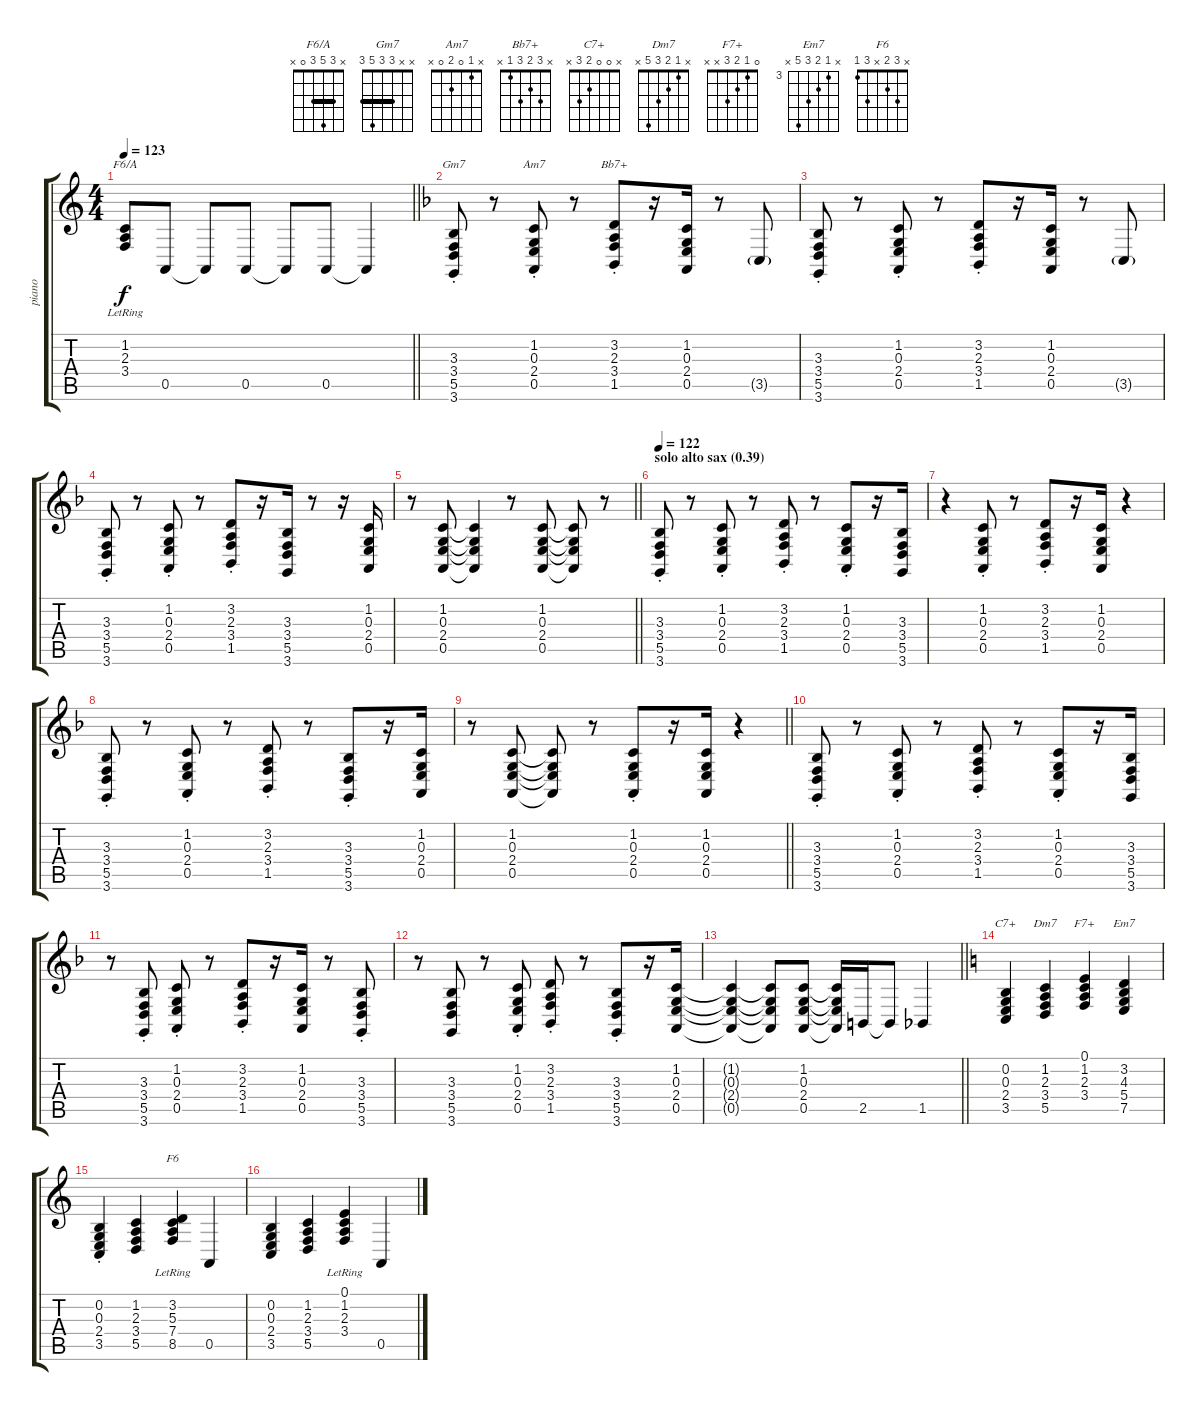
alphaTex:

\track ("piano" "piano") {instrument acousticgrandpiano}
\staff {score tabs}
\tuning (E4 B3 G3 D3 A2 E2) {hide}
\chord ("F6/A" x 3 5 3 0 x) {barre 3}
\chord ("Gm7" x x 3 3 5 3) {barre 3}
\chord ("Am7" x 1 0 2 0 x)
\chord ("Bb7+" x 3 2 3 1 x)
\chord ("C7+" x 0 0 2 3 x)
\chord ("Dm7" x 1 2 3 5 x)
\chord ("F7+" 0 1 2 3 x x)
\chord ("Em7" x 3 4 5 7 x) {firstfret 3}
\chord ("F6" x 3 2 x 3 1)
\ts (4 4)
\tempo 123
\clef g2
\barLineRight lightlight
\ks c
(1.2{lr} 2.3{lr} 3.4{lr}).8{ch "F6/A" dy f} 0.5.8 0.5{t}.8 0.5.8 0.5{t}.8 0.5.8 0.5{t}.4 |
\ks f
(3.3{st} 3.4{st} 5.5{st} 3.6{st}).8{ch "Gm7"} r.8 (1.2{st} 0.3{st} 2.4{st} 0.5{st}).8{ch "Am7"} r.8 (3.2{st} 2.3{st} 3.4{st} 1.5{st}).8{ch "Bb7+"} r.16 (1.2 0.3 2.4 0.5).16 r.8 3.5{g}.8 |
(3.3{st} 3.4{st} 5.5{st} 3.6{st}).8 r.8 (1.2{st} 0.3{st} 2.4{st} 0.5{st}).8 r.8 (3.2{st} 2.3{st} 3.4{st} 1.5{st}).8 r.16 (1.2 0.3 2.4 0.5).16 r.8 3.5{g}.8 |
(3.3{st} 3.4{st} 5.5{st} 3.6{st}).8 r.8 (1.2{st} 0.3{st} 2.4{st} 0.5{st}).8 r.8 (3.2{st} 2.3{st} 3.4{st} 1.5{st}).8 r.16 (3.3 3.4 5.5 3.6).16 r.8 r.16 (1.2 0.3 2.4 0.5).16 |
\barLineRight lightlight
r.8 (1.2 0.3 2.4 0.5).8 (1.2{t} 0.3{t} 2.4{t} 0.5{t}).4 r.8 (1.2 0.3 2.4 0.5).8 (1.2{t} 0.3{t} 2.4{t} 0.5{t}).8 r.8 |
\section ("" "solo alto sax (0.39)")
\tempo 122
(3.3{st} 3.4{st} 5.5{st} 3.6{st}).8 r.8 (1.2{st} 0.3{st} 2.4{st} 0.5{st}).8 r.8 (3.2{st} 2.3{st} 3.4{st} 1.5{st}).8 r.8 (1.2{st} 0.3{st} 2.4{st} 0.5{st}).8 r.16 (3.3 3.4 5.5 3.6).16 |
r.4 (1.2{st} 0.3{st} 2.4{st} 0.5{st}).8 r.8 (3.2{st} 2.3{st} 3.4{st} 1.5{st}).8 r.16 (1.2 0.3 2.4 0.5).16 r.4 |
(3.3{st} 3.4{st} 5.5{st} 3.6{st}).8 r.8 (1.2{st} 0.3{st} 2.4{st} 0.5{st}).8 r.8 (3.2{st} 2.3{st} 3.4{st} 1.5{st}).8 r.8 (3.3{st} 3.4{st} 5.5{st} 3.6{st}).8 r.16 (1.2 0.3 2.4 0.5).16 |
\barLineRight lightlight
r.8 (1.2 0.3 2.4 0.5).8 (1.2{t} 0.3{t} 2.4{t} 0.5{t}).8 r.8 (1.2{st} 0.3{st} 2.4{st} 0.5{st}).8 r.16 (1.2 0.3 2.4 0.5).16 r.4 |
(3.3{st} 3.4{st} 5.5{st} 3.6{st}).8 r.8 (1.2{st} 0.3{st} 2.4{st} 0.5{st}).8 r.8 (3.2{st} 2.3{st} 3.4{st} 1.5{st}).8 r.8 (1.2{st} 0.3{st} 2.4{st} 0.5{st}).8 r.16 (3.3 3.4 5.5 3.6).16 |
r.8 (3.3{st} 3.4{st} 5.5{st} 3.6{st}).8 (1.2{st} 0.3{st} 2.4{st} 0.5{st}).8 r.8 (3.2{st} 2.3{st} 3.4{st} 1.5{st}).8 r.16 (1.2 0.3 2.4 0.5).16 r.8 (3.3{st} 3.4{st} 5.5{st} 3.6{st}).8 |
r.8 (3.3 3.4 5.5 3.6).8 r.8 (1.2{st} 0.3{st} 2.4{st} 0.5{st}).8 (3.2{st} 2.3{st} 3.4{st} 1.5{st}).8 r.8 (3.3{st} 3.4{st} 5.5{st} 3.6{st}).8 r.16 (1.2 0.3 2.4 0.5).16 |
\barLineRight lightlight
(1.2{t} 0.3{t} 2.4{t} 0.5{t}).4 (1.2{t} 0.3{t} 2.4{t} 0.5{t}).8 (1.2 0.3 2.4 0.5).8 (1.2{t} 0.3{t} 2.4{t} 0.5{t}).16 2.5.16 2.5{t}.8 1.5.4 |
\ks c
(0.2 0.3 2.4 3.5).4{ch "C7+"} (1.2 2.3 3.4 5.5).4{ch "Dm7"} (0.1 1.2 2.3 3.4).4{ch "F7+"} (3.2 4.3 5.4 7.5).4{ch "Em7"} |
(0.2{st} 0.3{st} 2.4{st} 3.5{st}).4 (1.2 2.3 3.4 5.5).4 (3.2{lr} 5.3{lr} 7.4{lr} 8.5{lr}).4{ch "F6"} 0.5.4 |
(0.2 0.3 2.4 3.5).4 (1.2 2.3 3.4 5.5).4 (0.1{lr} 1.2{lr} 2.3{lr} 3.4{lr}).4 0.5.4
